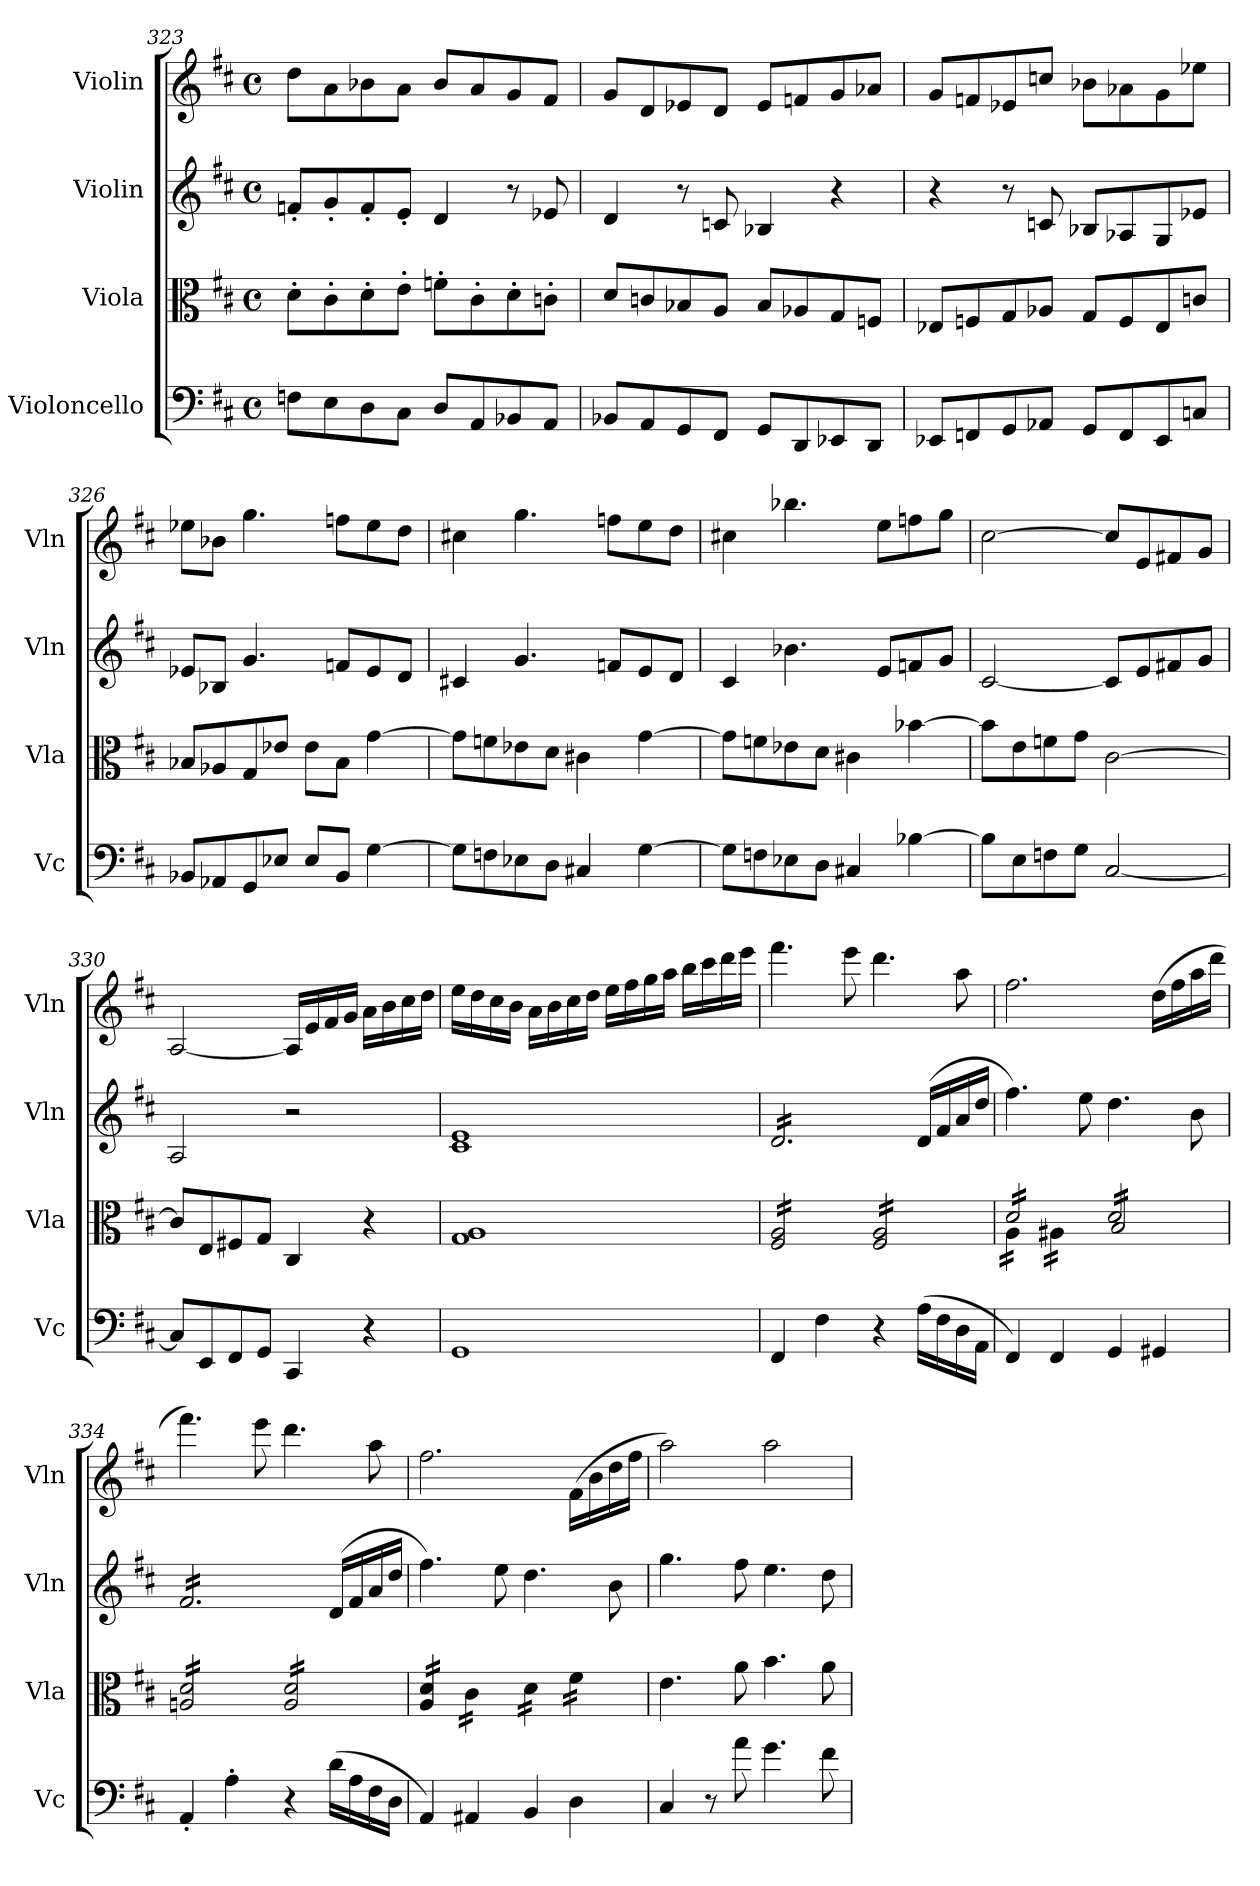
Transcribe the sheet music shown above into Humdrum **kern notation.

**kern	**kern	**kern	**kern
*part4	*part3	*part2	*part1
*staff4	*staff3	*staff2	*staff1
*I"Violoncello	*I"Viola	*I"Violin	*I"Violin
*I'Vc	*I'Vla	*I'Vln	*I'Vln
*clefF4	*clefC3	*clefG2	*clefG2
*k[f#c#]	*k[f#c#]	*k[f#c#]	*k[f#c#]
*M4/4	*M4/4	*M4/4	*M4/4
*met(c)	*met(c)	*met(c)	*met(c)
=323	=323	=323	=323
8Fn\L	8d'\L	8fn'/L	8dd\L
8E\	8c#'\	8g'/	8a\
8D\	8d'\	8f'/	8b-X\
8C#\J	8e'\J	8e'/J	8a\J
8D/L	8fn'\L	4d/	8b-/L
8AA/	8c#'\	.	8a/
8BB-X/	8d'\	8r	8g/
8AA/J	8cn'\J	8e-X/	8f#/J
!!LO:LB:g=z
=324	=324	=324	=324
8BB-X/L	8d/L	4d/	8g/L
8AA/	8cn/	.	8d/
8GG/	8B-X/	8r	8e-X/
8FF#/J	8A/J	8cn/	8d/J
8GG/L	8B-/L	4B-X/	8e-/L
8DD/	8A-X/	.	8fn/
8EE-X/	8G/	4r	8g/
8DD/J	8Fn/J	.	8a-X/J
=325	=325	=325	=325
8EE-X/L	8E-X/L	4r	8g/L
8FFn/	8Fn/	.	8fn/
8GG/	8G/	8r	8e-X/
8AA-X/J	8A-X/J	8cn/	8ccn/J
8GG/L	8G/L	8B-X/L	8b-X\L
8FF/	8F/	8A-X/	8a-X\
8EE-/	8E-/	8G/	8g\
8Cn/J	8cn/J	8e-X/J	8ee-X\J
=326	=326	=326	=326
8BB-X/L	8B-X/L	8e-X/L	8ee-X\L
8AA-X/	8A-X/	8B-X/J	8b-X\J
8GG/	8G/	4.g/	4.gg\
8E-X/J	8e-X/J	.	.
8E-/L	8e-\L	.	.
8BB-/J	8B-\J	8fn/L	8ffn\L
[4G\	[4g\	8e-/	8ee-\
.	.	8d/J	8dd\J
=327	=327	=327	=327
8G\L]	8g\L]	4c#X/	4cc#X\
8Fn\	8fn\	.	.
8E-X\	8e-X\	4.g/	4.gg\
8D\J	8d\J	.	.
4C#X/	4c#X\	.	.
.	.	8fn/L	8ffn\L
[4G\	[4g\	8e/	8ee\
.	.	8d/J	8dd\J
=328	=328	=328	=328
8G\L]	8g\L]	4c#/	4cc#X\
8Fn\	8fn\	.	.
8E-X\	8e-X\	4.b-X\	4.bb-X\
8D\J	8d\J	.	.
4C#X/	4c#X\	.	.
.	.	8e/L	8ee\L
[4B-X\	[4b-X\	8fn/	8ffn\
.	.	8g/J	8gg\J
!!LO:LB:g=z
=329	=329	=329	=329
8B-\L]	8b-\L]	[2c#/	[2cc#\
8E\	8e\	.	.
8Fn\	8fn\	.	.
8G\J	8g\J	.	.
[2C#/	[2c#\	8c#/L]	8cc#/L]
.	.	8e/	8e/
.	.	8f#X/	8f#X/
.	.	8g/J	8g/J
=330	=330	=330	=330
8C#/L]	8c#/L]	2A/	[2A/
8EE/	8E/	.	.
8FF#/	8F#X/	.	.
8GG/J	8G/J	.	.
4CC#/	4C#/	2r	16A/LL]
.	.	.	16e/
.	.	.	16f#/
.	.	.	16g/JJ
4r	4r	.	16a\LL
.	.	.	16b\
.	.	.	16cc#\
.	.	.	16dd\JJ
=331	=331	=331	=331
1GG	1G 1A	1c# 1e	16ee\LL
.	.	.	16dd\
.	.	.	16cc#\
.	.	.	16b\JJ
.	.	.	16a\LL
.	.	.	16b\
.	.	.	16cc#\
.	.	.	16dd\JJ
.	.	.	16ee\LL
.	.	.	16ff#\
.	.	.	16gg\
.	.	.	16aa\JJ
.	.	.	16bb\LL
.	.	.	16ccc#\
.	.	.	16ddd\
.	.	.	16eee\JJ
=332	=332	=332	=332
*	*tremolo	*	*
*	*	*tremolo	*
4FF#/	16F#/ 16A/LL	16d/LL	4.fff#\
.	16F#/ 16A/	16d/	.
.	16F#/ 16A/	16d/	.
.	16F#/ 16A/	16d/	.
4F#\	16F#/ 16A/	16d/	.
.	16F#/ 16A/	16d/	.
.	16F#/ 16A/	16d/	8eee\
.	16F#/ 16A/JJ	16d/	.
4r	16F#/ 16A/LL	16d/	4.ddd\
.	16F#/ 16A/	16d/	.
.	16F#/ 16A/	16d/	.
.	16F#/ 16A/	16d/JJ	.
*	*	*Xtremolo	*
(>16A\LL	16F#/ 16A/	(16d/LL	.
16F#\	16F#/ 16A/	16f#/	.
16D\	16F#/ 16A/	16a/	8aa\
16AA\JJ	16F#/ 16A/JJ	16dd/JJ	.
=333	=333	=333	=333
*	*^	*	*
4FF#/)	16d/LL	16A\LL	4.ff#\)	2.ff#\
.	16d/	16A\	.	.
.	16d/	16A\	.	.
.	16d/	16A\JJ	.	.
4FF#/	16d/	16A#X\LL	.	.
.	16d/	16A#X\	.	.
.	16d/	16A#X\	8ee\	.
.	16d/JJ	16A#X\JJ	.	.
4GG/	16d/LL	2B/	4.dd\	.
.	16d/	.	.	.
.	16d/	.	.	.
.	16d/	.	.	.
4GG#X/	16d/	.	.	(>16dd\LL
.	16d/	.	.	16ff#\
.	16d/	.	8b\	16aa\
.	16d/JJ	.	.	16ddd\JJ
*	*v	*v	*	*
=334	=334	=334	=334
*	*	*tremolo	*
4AA'/	16An/ 16d/LL	16f#/LL	4.fff#\)
.	16An/ 16d/	16f#/	.
.	16An/ 16d/	16f#/	.
.	16An/ 16d/	16f#/	.
4A'\	16An/ 16d/	16f#/	.
.	16An/ 16d/	16f#/	.
.	16An/ 16d/	16f#/	8eee\
.	16An/ 16d/JJ	16f#/	.
4r	16A/ 16d/LL	16f#/	4.ddd\
.	16A/ 16d/	16f#/	.
.	16A/ 16d/	16f#/	.
.	16A/ 16d/	16f#/JJ	.
*	*	*Xtremolo	*
(>16d\LL	16A/ 16d/	(16d/LL	.
16A\	16A/ 16d/	16f#/	.
16F#\	16A/ 16d/	16a/	8aa\
16D\JJ	16A/ 16d/JJ	16dd/JJ	.
!!LO:PB:g=z
=335	=335	=335	=335
4AA/)	16A/ 16d/LL	4.ff#\)	2.ff#\
.	16A/ 16d/	.	.
.	16A/ 16d/	.	.
.	16A/ 16d/JJ	.	.
4AA#X/	16c#\LL	.	.
.	16c#\	.	.
.	16c#\	8ee\	.
.	16c#\JJ	.	.
4BB/	16d\LL	4.dd\	.
.	16d\	.	.
.	16d\	.	.
.	16d\JJ	.	.
4D\	16f#\LL	.	(>16f#\LL
.	16f#\	.	16b\
.	16f#\	8b\	16dd\
.	16f#\JJ	.	16ff#\JJ
*	*Xtremolo	*	*
=336	=336	=336	=336
4C#/	4.e\	4.gg\	2aa\)
8r	.	.	.
8a\	8a\	8ff#\	.
4.g\	4.b\	4.ee\	2aa\
8f#\	8a\	8dd\	.
=	=	=	=
*-	*-	*-	*-
